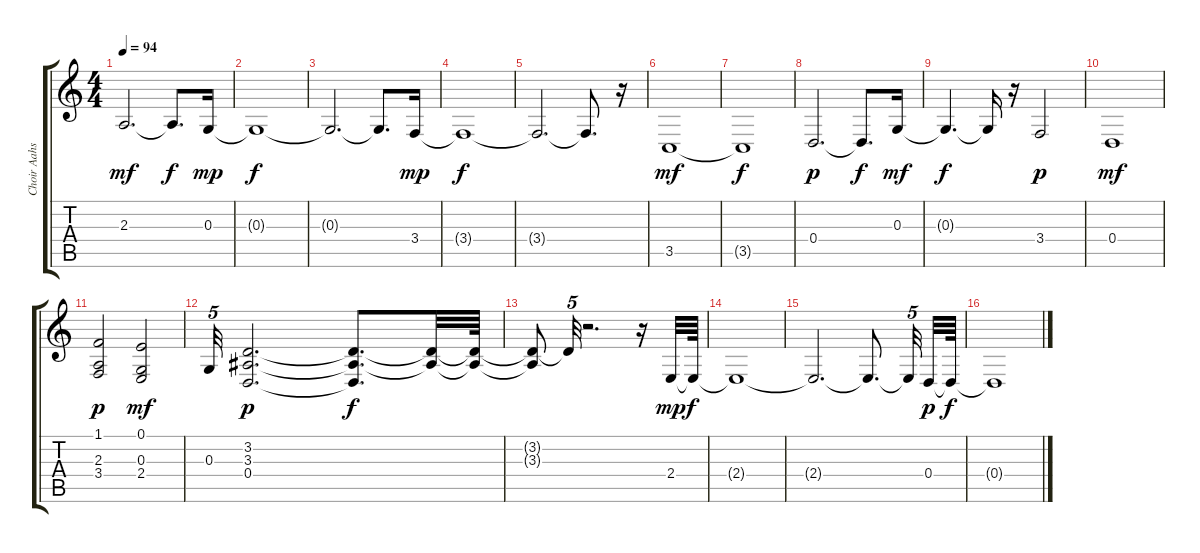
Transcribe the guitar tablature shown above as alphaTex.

\track ("Choir Aahs              " "Choir Aahs") {instrument clavinet}
\staff {score tabs}
\tuning (E4 B3 G3 D3 A2 E2) {hide}
\ts (4 4)
\tempo 94
\clef g2
\ks c
2.3.2{d dy mf} 2.3{t}.8{d dy f} 0.3.16{dy mp} |
0.3{t}.1{dy f} |
0.3{t}.2{d} 0.3{t}.8{d} 3.4.16{dy mp} |
3.4{t}.1{dy f} |
3.4{t}.2{d} 3.4{t}.8{d} r.16 |
3.5.1{dy mf} |
3.5{t}.1{dy f} |
0.4.2{d dy p} 0.4{t}.8{d dy f} 0.3.16{dy mf} |
0.3{t}.4{d dy f} 0.3{t}.16 r.16 3.4.2{dy p} |
0.4.1{dy mf} |
(1.1 2.3 3.4).2{dy p} (0.1 0.3 2.4).2{dy mf} |
0.3.32{tu (5 4)} (3.2 3.3 0.4).2{d dy p} (3.2{t} 3.3{t} 0.4{t}).8{d dy f} (3.2{t} 3.3{t}).32 (3.2{t} 3.3{t}).64 |
(3.2{t} 3.3{t}).8 3.2{t}.32{tu (5 4)} r.2{d} r.16 2.4.32{dy mp} 2.4{t}.64{dy f} |
2.4{t}.1 |
2.4{t}.2{d} 2.4{t}.8{d} 2.4{t}.32{tu (5 4) beam splitsecondary} 0.4.32{dy p} 0.4{t}.64{dy f} |
0.4{t}.1
